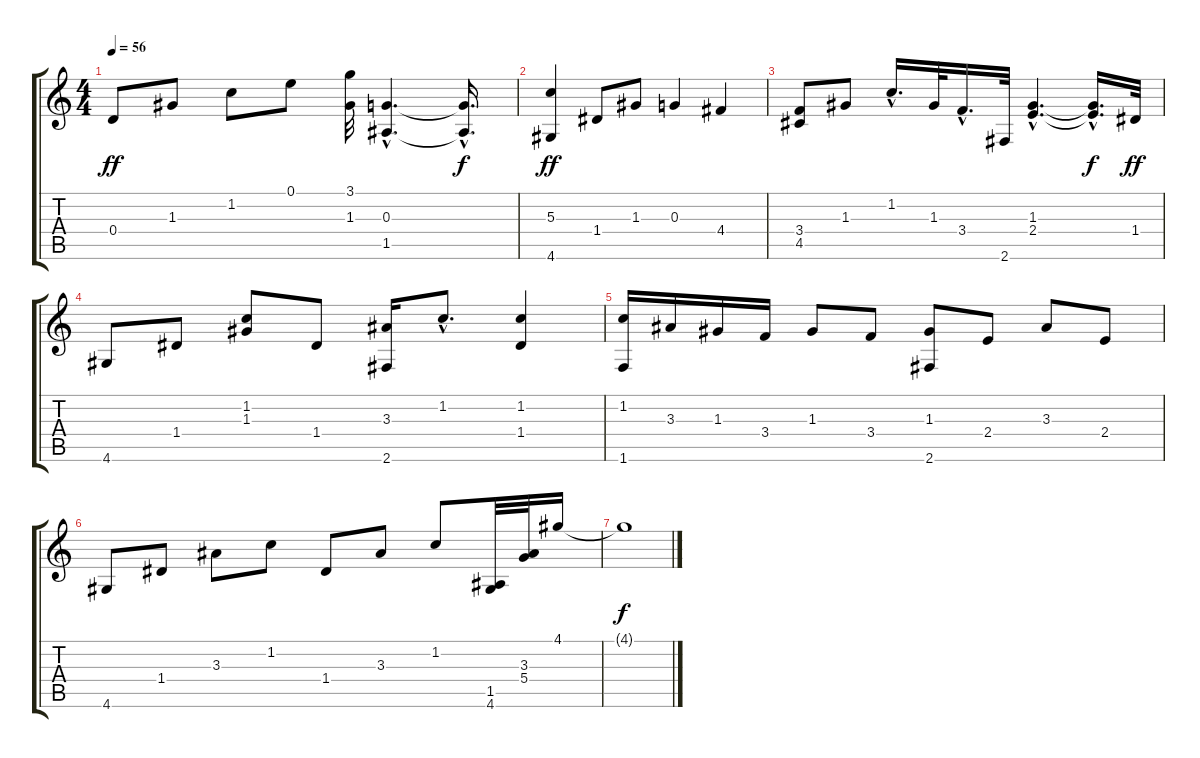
\track "" {instrument acousticguitarsteel}
\staff {score tabs}
\tuning (E4 B3 G3 D3 A2 E2) {hide}
\ts (4 4)
\tempo 56
\clef g2
\ks c
0.4.8{dy ff} 1.3.8 1.2.8 0.1.8 (3.1 1.3).32 (0.3{hac} 1.5{hac}).4{d} (0.3{hac t} 1.5{t}).16{d dy f} |
(5.3 4.6).4{dy ff} 1.4.8 1.3.8 0.3.4 4.4.4 |
(3.4 4.5).8 1.3.8 1.2{hac}.16{d} 1.3.32 3.4{hac}.16{d} 2.6.32 (1.3{hac} 2.4{hac}).4{d} (1.3{hac t} 2.4{hac t}).16{d dy f} 1.4.32{dy ff} |
4.6.8 1.4.8 (1.2 1.3).8 1.4.8 (3.3 2.6).16 1.2{hac}.8{d} (1.2 1.4).4 |
(1.2 1.6).16 3.3.16 1.3.16 3.4.16 1.3.8 3.4.8 (1.3 2.6).8 2.4.8 3.3.8 2.4.8 |
4.6.8 1.4.8 3.3.8 1.2.8 1.4.8 3.3.8 1.2.8 (1.5 4.6).32 (3.3 5.4).32 4.1.16 |
4.1{t}.1{dy f}
